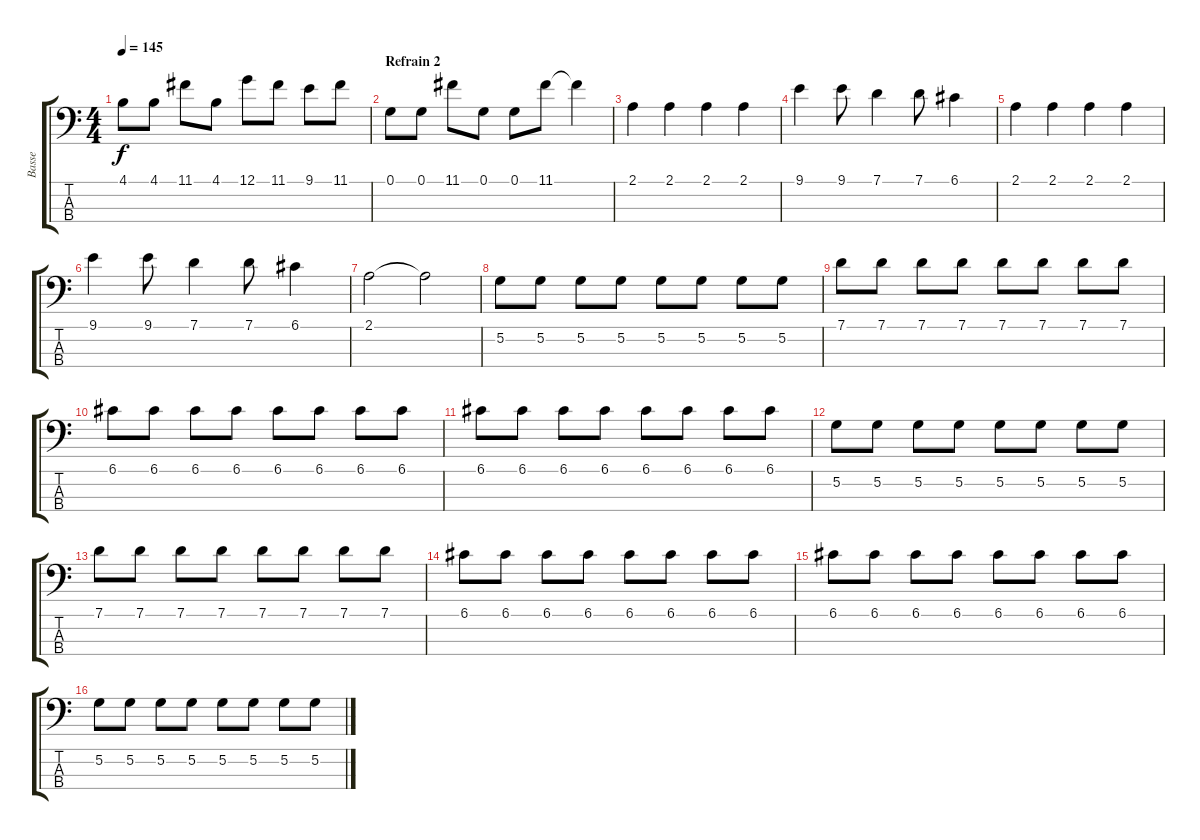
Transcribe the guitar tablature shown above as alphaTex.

\track ("Basse" "Basse") {instrument acousticbass}
\staff {score tabs}
\tuning (G2 D2 A1 E1) {hide}
\ts (4 4)
\tempo 145
\clef f4
\ks c
4.1.8{dy f} 4.1.8 11.1.8 4.1.8 12.1.8 11.1.8 9.1.8 11.1.8 |
\section ("" "Refrain 2")
0.1.8 0.1.8 11.1.8 0.1.8 0.1.8 11.1.8 11.1{t}.4 |
2.1.4 2.1.4 2.1.4 2.1.4 |
9.1.4 9.1.8 7.1.4 7.1.8 6.1.4 |
2.1.4 2.1.4 2.1.4 2.1.4 |
9.1.4 9.1.8 7.1.4 7.1.8 6.1.4 |
2.1.2 2.1{t}.2 |
5.2.8 5.2.8 5.2.8 5.2.8 5.2.8 5.2.8 5.2.8 5.2.8 |
7.1.8 7.1.8 7.1.8 7.1.8 7.1.8 7.1.8 7.1.8 7.1.8 |
6.1.8 6.1.8 6.1.8 6.1.8 6.1.8 6.1.8 6.1.8 6.1.8 |
6.1.8 6.1.8 6.1.8 6.1.8 6.1.8 6.1.8 6.1.8 6.1.8 |
5.2.8 5.2.8 5.2.8 5.2.8 5.2.8 5.2.8 5.2.8 5.2.8 |
7.1.8 7.1.8 7.1.8 7.1.8 7.1.8 7.1.8 7.1.8 7.1.8 |
6.1.8 6.1.8 6.1.8 6.1.8 6.1.8 6.1.8 6.1.8 6.1.8 |
6.1.8 6.1.8 6.1.8 6.1.8 6.1.8 6.1.8 6.1.8 6.1.8 |
5.2.8 5.2.8 5.2.8 5.2.8 5.2.8 5.2.8 5.2.8 5.2.8
